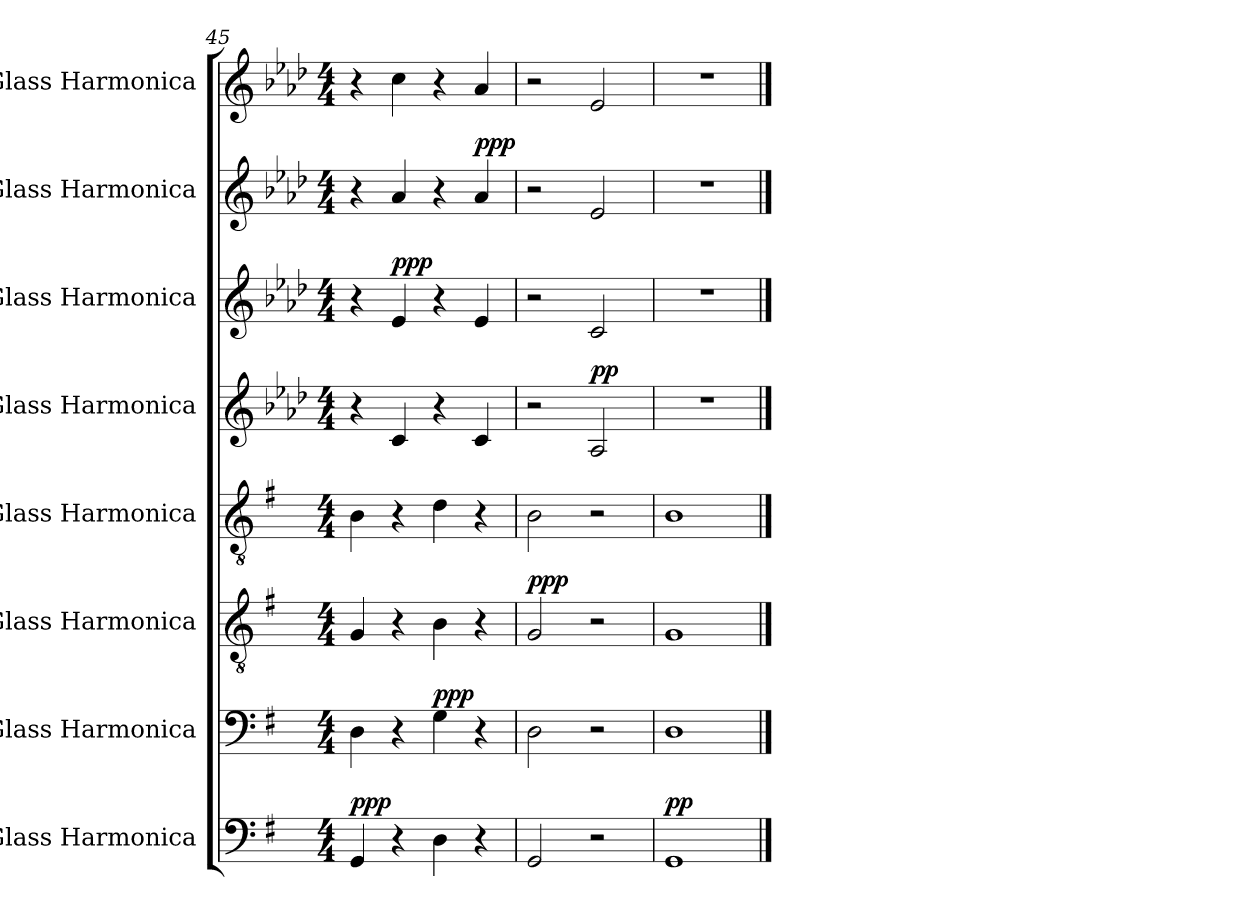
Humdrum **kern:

**kern	**dynam	**kern	**dynam	**kern	**dynam	**kern	**kern	**dynam	**kern	**dynam	**kern	**dynam	**kern
*part8	*part8	*part7	*part7	*part6	*part6	*part5	*part4	*part4	*part3	*part3	*part2	*part2	*part1
*staff8	*staff8	*staff7	*staff7	*staff6	*staff6	*staff5	*staff4	*staff4	*staff3	*staff3	*staff2	*staff2	*staff1
*I"Glass Harmonica	*	*I"Glass Harmonica	*	*I"Glass Harmonica	*	*I"Glass Harmonica	*I"Glass Harmonica	*	*I"Glass Harmonica	*	*I"Glass Harmonica	*	*I"Glass Harmonica
*I'Gla. Har.	*	*I'Gla. Har.	*	*I'Gla. Har.	*	*I'Gla. Har.	*I'Gla. Har.	*	*I'Gla. Har.	*	*I'Gla. Har.	*	*I'Gla. Har.
*clefF4	*	*clefF4	*	*clefGv2	*	*clefGv2	*clefG2	*	*clefG2	*	*clefG2	*	*clefG2
*k[f#]	*	*k[f#]	*	*k[f#]	*	*k[f#]	*k[b-e-a-d-]	*	*k[b-e-a-d-]	*	*k[b-e-a-d-]	*	*k[b-e-a-d-]
*G:	*	*G:	*	*G:	*	*G:	*A-:	*	*A-:	*	*A-:	*	*A-:
*M4/4	*	*M4/4	*	*M4/4	*	*M4/4	*M4/4	*	*M4/4	*	*M4/4	*	*M4/4
=45	=45	=45	=45	=45	=45	=45	=45	=45	=45	=45	=45	=45	=45
!	!LO:DY:a	!	!	!	!	!	!	!	!	!	!	!	!
4GG/	ppp	4D\	.	4G/	.	4B\	4r	.	4r	.	4r	.	4r
!	!	!	!	!	!	!	!	!	!	!LO:DY:a	!	!	!
4r	.	4r	.	4r	.	4r	4c/	.	4e-/	ppp	4a-/	.	4cc\
!	!	!	!LO:DY:a	!	!	!	!	!	!	!	!	!	!
4D\	.	4G\	ppp	4B\	.	4d\	4r	.	4r	.	4r	.	4r
!	!	!	!	!	!	!	!	!	!	!	!	!LO:DY:a	!
4r	.	4r	.	4r	.	4r	4c/	.	4e-/	.	4a-/	ppp	4a-/
=46	=46	=46	=46	=46	=46	=46	=46	=46	=46	=46	=46	=46	=46
!	!	!	!	!	!LO:DY:a	!	!	!	!	!	!	!	!
2GG/	.	2D\	.	2G/	ppp	2B\	2r	.	2r	.	2r	.	2r
!	!	!	!	!	!	!	!	!LO:DY:a	!	!	!	!	!
2r	.	2r	.	2r	.	2r	2A-/	pp	2c/	.	2e-/	.	2e-/
!!LO:PB:g=z
=47	=47	=47	=47	=47	=47	=47	=47	=47	=47	=47	=47	=47	=47
!	!LO:DY:a	!	!	!	!	!	!	!	!	!	!	!	!
1GG	pp	1D	.	1G	.	1B	1r	.	1r	.	1r	.	1r
==	==	==	==	==	==	==	==	==	==	==	==	==	==
*-	*-	*-	*-	*-	*-	*-	*-	*-	*-	*-	*-	*-	*-
